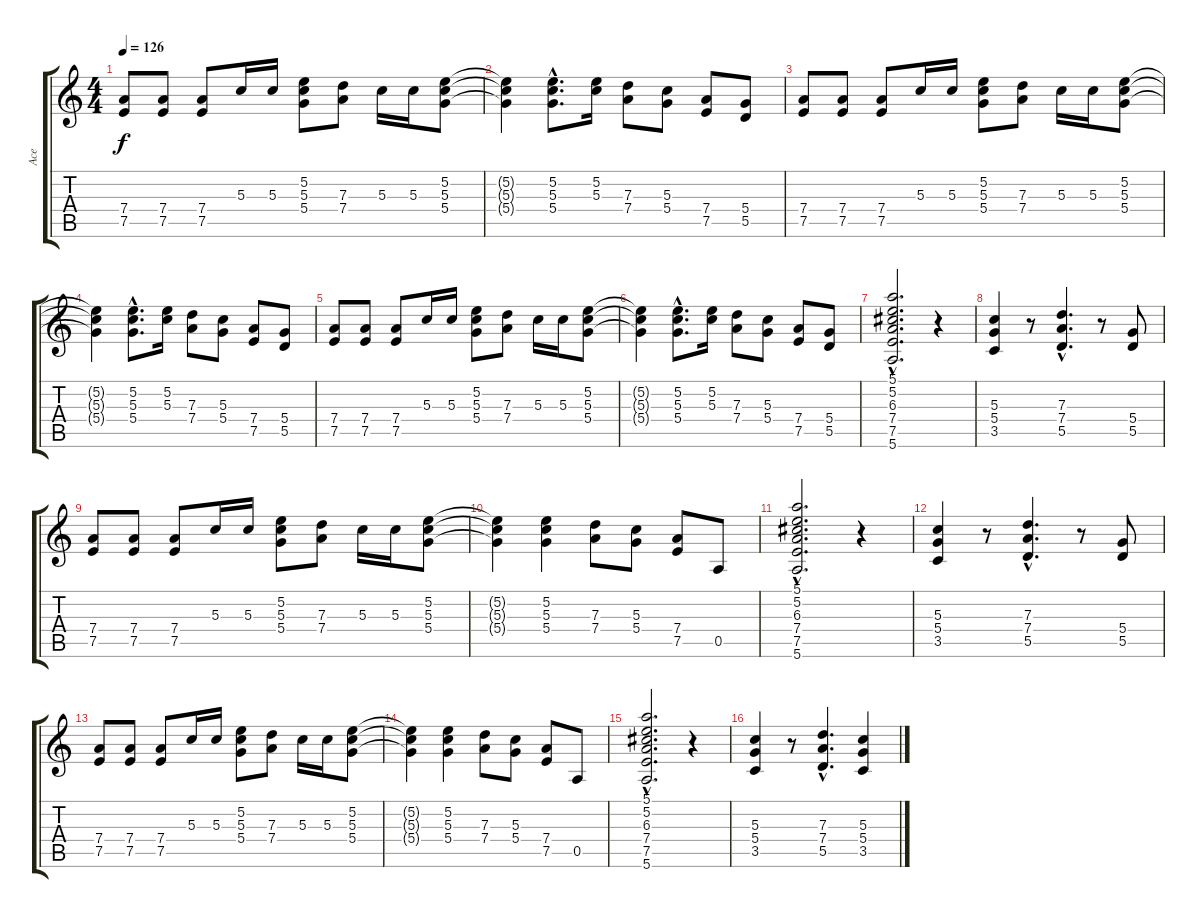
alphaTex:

\track ("Ace" "Ace") {instrument overdrivenguitar}
\staff {score tabs}
\tuning (E4 B3 G3 D3 A2 E2) {hide}
\ts (4 4)
\tempo 126
\clef g2
\ks c
(7.4 7.5).8{dy f} (7.4 7.5).8 (7.4 7.5).8 5.3.16 5.3.16 (5.2 5.3 5.4).8 (7.3 7.4).8 5.3.16 5.3.16 (5.2 5.3 5.4).8 |
(5.2{t} 5.3{t} 5.4{t}).4 (5.2{hac} 5.3{hac} 5.4{hac}).8{d} (5.2 5.3).16 (7.3 7.4).8 (5.3 5.4).8 (7.4 7.5).8 (5.4 5.5).8 |
(7.4 7.5).8 (7.4 7.5).8 (7.4 7.5).8 5.3.16 5.3.16 (5.2 5.3 5.4).8 (7.3 7.4).8 5.3.16 5.3.16 (5.2 5.3 5.4).8 |
(5.2{t} 5.3{t} 5.4{t}).4 (5.2{hac} 5.3{hac} 5.4{hac}).8{d} (5.2 5.3).16 (7.3 7.4).8 (5.3 5.4).8 (7.4 7.5).8 (5.4 5.5).8 |
(7.4 7.5).8 (7.4 7.5).8 (7.4 7.5).8 5.3.16 5.3.16 (5.2 5.3 5.4).8 (7.3 7.4).8 5.3.16 5.3.16 (5.2 5.3 5.4).8 |
(5.2{t} 5.3{t} 5.4{t}).4 (5.2{hac} 5.3{hac} 5.4{hac}).8{d} (5.2 5.3).16 (7.3 7.4).8 (5.3 5.4).8 (7.4 7.5).8 (5.4 5.5).8 |
(5.1{hac} 5.2{hac} 6.3{hac} 7.4{hac} 7.5{hac} 5.6{hac}).2{d} r.4 |
(5.3 5.4 3.5).4 r.8 (7.3{hac} 7.4{hac} 5.5{hac}).4{d} r.8 (5.4 5.5).8 |
(7.4 7.5).8 (7.4 7.5).8 (7.4 7.5).8 5.3.16 5.3.16 (5.2 5.3 5.4).8 (7.3 7.4).8 5.3.16 5.3.16 (5.2 5.3 5.4).8 |
(5.2{t} 5.3{t} 5.4{t}).4 (5.2 5.3 5.4).4 (7.3 7.4).8 (5.3 5.4).8 (7.4 7.5).8 0.5.8 |
(5.1{hac} 5.2{hac} 6.3{hac} 7.4{hac} 7.5{hac} 5.6{hac}).2{d} r.4 |
(5.3 5.4 3.5).4 r.8 (7.3{hac} 7.4{hac} 5.5{hac}).4{d} r.8 (5.4 5.5).8 |
(7.4 7.5).8 (7.4 7.5).8 (7.4 7.5).8 5.3.16 5.3.16 (5.2 5.3 5.4).8 (7.3 7.4).8 5.3.16 5.3.16 (5.2 5.3 5.4).8 |
(5.2{t} 5.3{t} 5.4{t}).4 (5.2 5.3 5.4).4 (7.3 7.4).8 (5.3 5.4).8 (7.4 7.5).8 0.5.8 |
(5.1{hac} 5.2{hac} 6.3{hac} 7.4{hac} 7.5{hac} 5.6{hac}).2{d} r.4 |
(5.3 5.4 3.5).4 r.8 (7.3{hac} 7.4{hac} 5.5{hac}).4{d} (5.3 5.4 3.5).4
